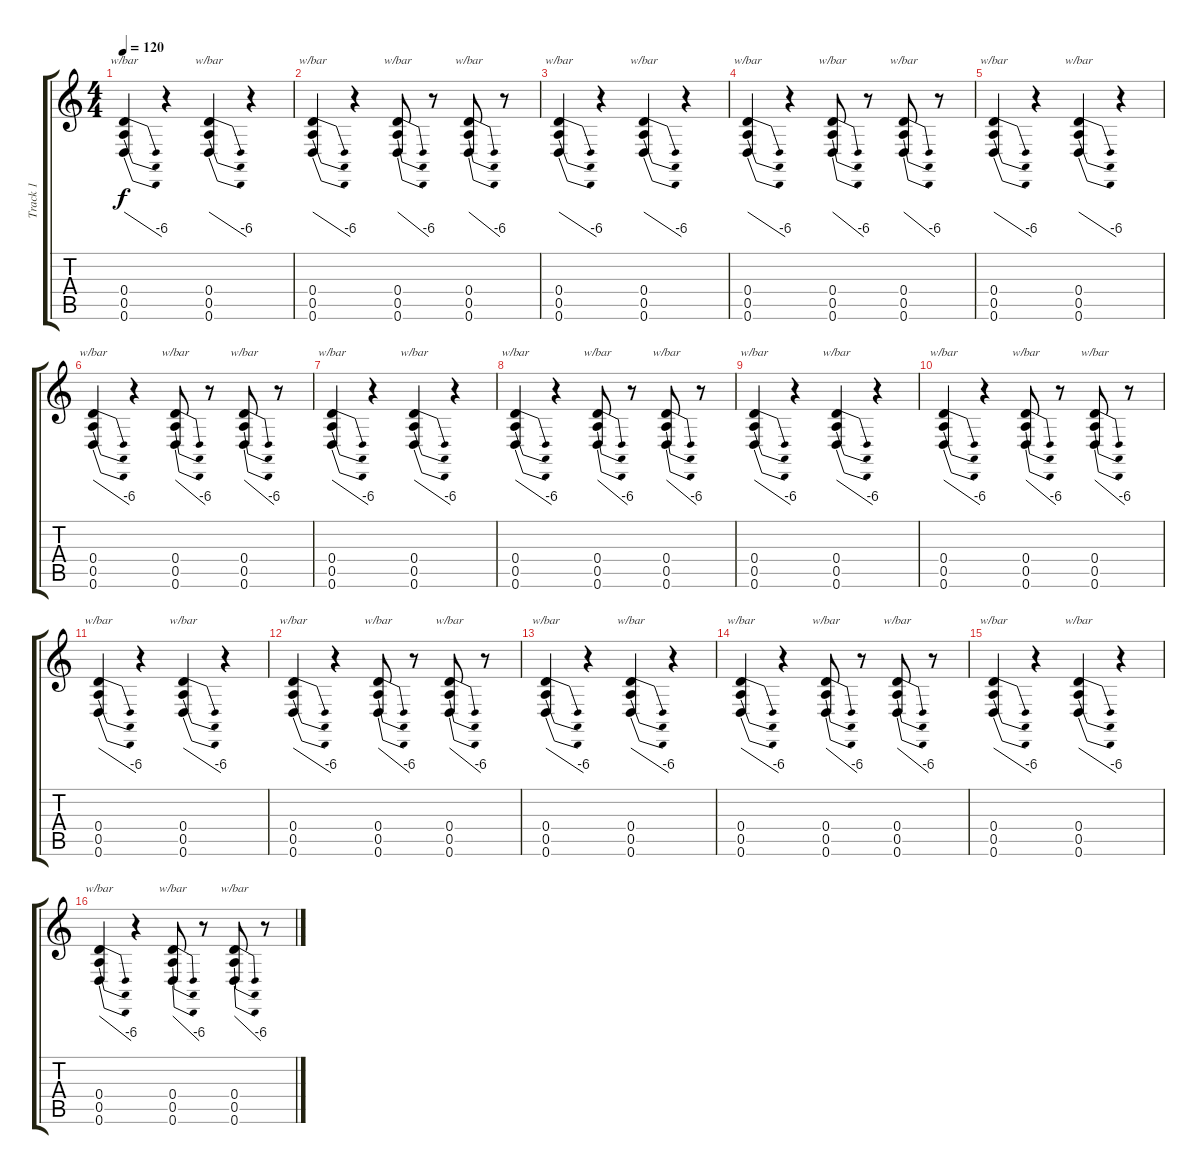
\track ("Track 1" "Track 1") {instrument distortionguitar}
\staff {score tabs}
\tuning (E4 B3 G3 D3 A2 D2) {hide}
\ts (4 4)
\tempo 120
\clef g2
\ks c
(0.4 0.5 0.6).4{tbe (dive default 0 0 60 -24) dy f} r.4 (0.4 0.5 0.6).4{tbe (dive default 0 0 60 -24)} r.4 |
(0.4 0.5 0.6).4{tbe (dive default 0 0 60 -24)} r.4 (0.4 0.5 0.6).8{tbe (dive default 0 0 60 -24)} r.8 (0.4 0.5 0.6).8{tbe (dive default 0 0 60 -24)} r.8 |
(0.4 0.5 0.6).4{tbe (dive default 0 0 60 -24)} r.4 (0.4 0.5 0.6).4{tbe (dive default 0 0 60 -24)} r.4 |
(0.4 0.5 0.6).4{tbe (dive default 0 0 60 -24)} r.4 (0.4 0.5 0.6).8{tbe (dive default 0 0 60 -24)} r.8 (0.4 0.5 0.6).8{tbe (dive default 0 0 60 -24)} r.8 |
(0.4 0.5 0.6).4{tbe (dive default 0 0 60 -24)} r.4 (0.4 0.5 0.6).4{tbe (dive default 0 0 60 -24)} r.4 |
(0.4 0.5 0.6).4{tbe (dive default 0 0 60 -24)} r.4 (0.4 0.5 0.6).8{tbe (dive default 0 0 60 -24)} r.8 (0.4 0.5 0.6).8{tbe (dive default 0 0 60 -24)} r.8 |
(0.4 0.5 0.6).4{tbe (dive default 0 0 60 -24)} r.4 (0.4 0.5 0.6).4{tbe (dive default 0 0 60 -24)} r.4 |
(0.4 0.5 0.6).4{tbe (dive default 0 0 60 -24)} r.4 (0.4 0.5 0.6).8{tbe (dive default 0 0 60 -24)} r.8 (0.4 0.5 0.6).8{tbe (dive default 0 0 60 -24)} r.8 |
(0.4 0.5 0.6).4{tbe (dive default 0 0 60 -24)} r.4 (0.4 0.5 0.6).4{tbe (dive default 0 0 60 -24)} r.4 |
(0.4 0.5 0.6).4{tbe (dive default 0 0 60 -24)} r.4 (0.4 0.5 0.6).8{tbe (dive default 0 0 60 -24)} r.8 (0.4 0.5 0.6).8{tbe (dive default 0 0 60 -24)} r.8 |
(0.4 0.5 0.6).4{tbe (dive default 0 0 60 -24)} r.4 (0.4 0.5 0.6).4{tbe (dive default 0 0 60 -24)} r.4 |
(0.4 0.5 0.6).4{tbe (dive default 0 0 60 -24)} r.4 (0.4 0.5 0.6).8{tbe (dive default 0 0 60 -24)} r.8 (0.4 0.5 0.6).8{tbe (dive default 0 0 60 -24)} r.8 |
(0.4 0.5 0.6).4{tbe (dive default 0 0 60 -24)} r.4 (0.4 0.5 0.6).4{tbe (dive default 0 0 60 -24)} r.4 |
(0.4 0.5 0.6).4{tbe (dive default 0 0 60 -24)} r.4 (0.4 0.5 0.6).8{tbe (dive default 0 0 60 -24)} r.8 (0.4 0.5 0.6).8{tbe (dive default 0 0 60 -24)} r.8 |
(0.4 0.5 0.6).4{tbe (dive default 0 0 60 -24)} r.4 (0.4 0.5 0.6).4{tbe (dive default 0 0 60 -24)} r.4 |
(0.4 0.5 0.6).4{tbe (dive default 0 0 60 -24)} r.4 (0.4 0.5 0.6).8{tbe (dive default 0 0 60 -24)} r.8 (0.4 0.5 0.6).8{tbe (dive default 0 0 60 -24)} r.8
